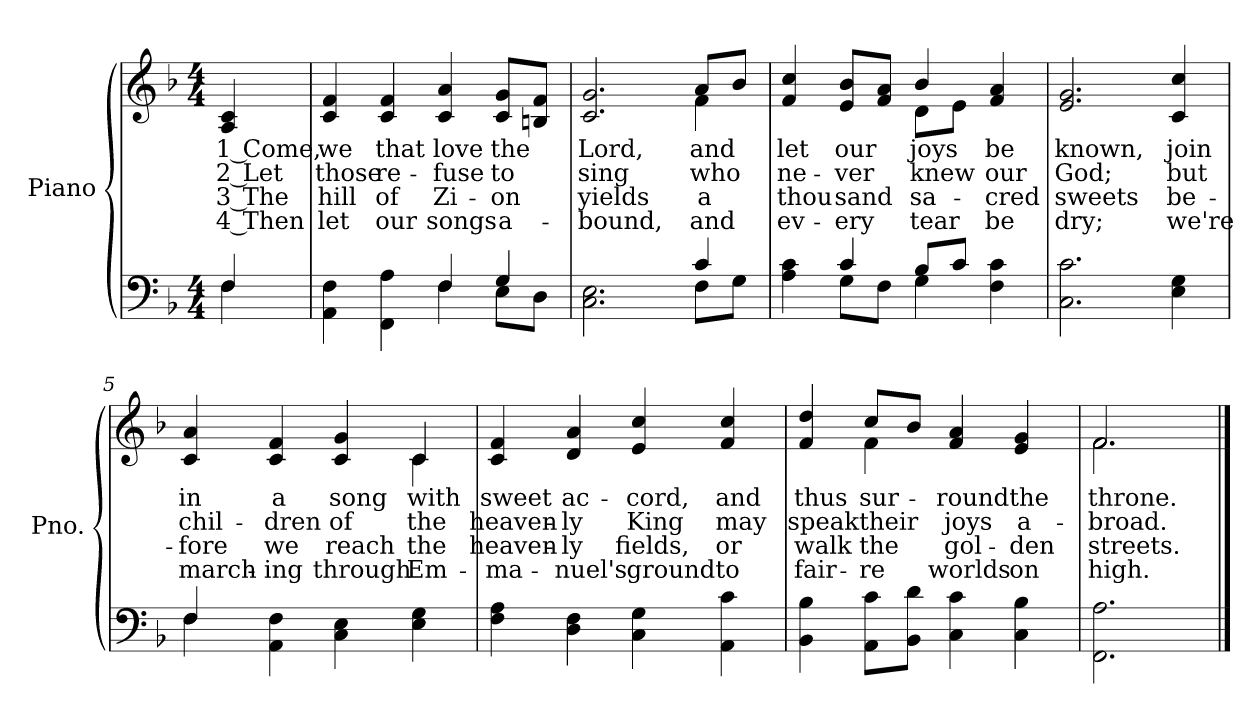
**kern	**kern	**text	**text	**text	**text
*part2	*part1	*part1	*part1	*part1	*part1
*staff2	*staff1	*staff1	*staff1	*staff1	*staff1
*I"Piano	*I"Piano	*	*	*	*
*I'Pno.	*I'Pno.	*	*	*	*
!!LO:PB:g=z
*clefF4	*clefG2	*	*	*	*
*k[b-]	*k[b-]	*	*	*	*
*F:	*F:	*	*	*	*
*M4/4	*M4/4	*	*	*	*
=	=	=	=	=	=
*^	*	*	*	*	*
!	!	!	!LO:LY:b:color=#000000	!LO:LY:b:color=#000000	!LO:LY:b:color=#000000	!LO:LY:b:color=#000000
4Fi/	4Fi\	4Ai/ 4ci	1 Come,	2 Let	3 The	4 Then
=1	=1	=1	=1	=1	=1	=1
!	!	!	!LO:LY:b:color=#000000	!LO:LY:b:color=#000000	!LO:LY:b:color=#000000	!LO:LY:b:color=#000000
4AAi\ 4Fi	2ryy	4ci/ 4fi	we	those	hill	let
!	!	!	!LO:LY:b:color=#000000	!LO:LY:b:color=#000000	!LO:LY:b:color=#000000	!LO:LY:b:color=#000000
4FFi\ 4Ai	.	4ci/ 4fi	that	re-	of	our
!	!	!	!LO:LY:b:color=#000000	!LO:LY:b:color=#000000	!LO:LY:b:color=#000000	!LO:LY:b:color=#000000
4Fi/	4Fi\	4ci/ 4ai	love	-fuse	Zi-	-songs
!	!	!	!LO:LY:b:color=#000000	!LO:LY:b:color=#000000	!LO:LY:b:color=#000000	!LO:LY:b:color=#000000
4Gi/	8Ei\L	8ci/ 8giL	the	to	on	a-
.	8Di\J	8Bni/ 8fiJ	.	.	.	.
=2	=2	=2	=2	=2	=2	=2
!	!	!	!LO:LY:b:color=#000000	!LO:LY:b:color=#000000	!LO:LY:b:color=#000000	!LO:LY:b:color=#000000
*	*	*^	*	*	*	*
2.Ci\ 2.Ei	2.ryy	2.ci/ 2.gi	2.ryy	Lord,	sing	-yields	bound,
!	!	!	!	!LO:LY:b:color=#000000	!LO:LY:b:color=#000000	!LO:LY:b:color=#000000	!LO:LY:b:color=#000000
4ci/	8Fi\L	8ai/L	4fi\	and	who	a	and
.	8Gi\J	8b-i/J	.	.	.	.	.
=3	=3	=3	=3	=3	=3	=3	=3
!	!	!	!	!LO:LY:b:color=#000000	!LO:LY:b:color=#000000	!LO:LY:b:color=#000000	!LO:LY:b:color=#000000
4Ai\ 4ci	4ryy	4fi/ 4cci	2ryy	let	ne-	thou	ev-
!	!	!	!	!LO:LY:b:color=#000000	!LO:LY:b:color=#000000	!LO:LY:b:color=#000000	!LO:LY:b:color=#000000
4ci/	8Gi\L	8ei/ 8b-iL	.	our	-ver	-sand	ery
.	8Fi\J	8fi/ 8aiJ	.	.	.	.	.
!	!	!	!	!LO:LY:b:color=#000000	!LO:LY:b:color=#000000	!LO:LY:b:color=#000000	!LO:LY:b:color=#000000
8B-i/L	4Gi\	4b-i/	8di\L	joys	knew	sa-	-tear
8ci/J	.	.	8ei\J	.	.	.	.
!	!	!	!	!LO:LY:b:color=#000000	!LO:LY:b:color=#000000	!LO:LY:b:color=#000000	!LO:LY:b:color=#000000
4Fi\ 4ci	4ryy	4fi/ 4ai	4ryy	be	our	cred	be
=4	=4	=4	=4	=4	=4	=4	=4
!	!	!	!	!LO:LY:b:color=#000000	!LO:LY:b:color=#000000	!LO:LY:b:color=#000000	!LO:LY:b:color=#000000
*v	*v	*	*	*	*	*	*
*	*v	*v	*	*	*	*
2.Ci\ 2.ci	2.ei/ 2.gi	known,	God;	sweets	dry;
!	!	!LO:LY:b:color=#000000	!LO:LY:b:color=#000000	!LO:LY:b:color=#000000	!LO:LY:b:color=#000000
4Ei\ 4Gi	4ci/ 4cci	join	but	be-	-we're
!!LO:LB:g=z
=5	=5	=5	=5	=5	=5
*^	*	*	*	*	*
!	!	!	!LO:LY:b:color=#000000	!LO:LY:b:color=#000000	!LO:LY:b:color=#000000	!LO:LY:b:color=#000000
*	*	*^	*	*	*	*
4Fi/	4Fi\	4ci/ 4ai	2.ryy	in	chil-	fore	march-
!	!	!	!	!LO:LY:b:color=#000000	!LO:LY:b:color=#000000	!LO:LY:b:color=#000000	!LO:LY:b:color=#000000
4AAi\ 4Fi	2.ryy	4ci/ 4fi	.	a	-dren	-we	ing
!	!	!	!	!LO:LY:b:color=#000000	!LO:LY:b:color=#000000	!LO:LY:b:color=#000000	!LO:LY:b:color=#000000
4Ci\ 4Ei	.	4ci/ 4gi	.	song	of	reach	through
!	!	!	!	!LO:LY:b:color=#000000	!LO:LY:b:color=#000000	!LO:LY:b:color=#000000	!LO:LY:b:color=#000000
4Ei\ 4Gi	.	4ci/	4ci\	with	the	the	Em-
*v	*v	*	*	*	*	*	*
=6	=6	=6	=6	=6	=6	=6
!	!	!	!LO:LY:b:color=#000000	!LO:LY:b:color=#000000	!LO:LY:b:color=#000000	!LO:LY:b:color=#000000
*	*v	*v	*	*	*	*
4Fi\ 4Ai	4ci/ 4fi	sweet	heaven-	-heaven-	-ma-
!	!	!LO:LY:b:color=#000000	!LO:LY:b:color=#000000	!LO:LY:b:color=#000000	!LO:LY:b:color=#000000
4Di\ 4Fi	4di/ 4ai	ac-	-ly	-ly	nuel's
!	!	!LO:LY:b:color=#000000	!LO:LY:b:color=#000000	!LO:LY:b:color=#000000	!LO:LY:b:color=#000000
4Ci\ 4Gi	4ei/ 4cci	-cord,	King	fields,	ground
!	!	!LO:LY:b:color=#000000	!LO:LY:b:color=#000000	!LO:LY:b:color=#000000	!LO:LY:b:color=#000000
4AAi\ 4ci	4fi/ 4cci	and	may	or	to
=7	=7	=7	=7	=7	=7
!	!	!LO:LY:b:color=#000000	!LO:LY:b:color=#000000	!LO:LY:b:color=#000000	!LO:LY:b:color=#000000
*	*^	*	*	*	*
4BB-i\ 4B-i	4fi/ 4ddi	4ryy	thus	speak	walk	fair-
!	!	!	!LO:LY:b:color=#000000	!LO:LY:b:color=#000000	!LO:LY:b:color=#000000	!LO:LY:b:color=#000000
8AAi\ 8ciL	8cci/L	4fi\	sur-	their	-the	re
8BB-i\ 8diJ	8b-i/J	.	.	.	.	.
!	!	!	!LO:LY:b:color=#000000	!LO:LY:b:color=#000000	!LO:LY:b:color=#000000	!LO:LY:b:color=#000000
4Ci\ 4ci	4fi/ 4ai	2ryy	-round	joys	gol-	-worlds
!	!	!	!LO:LY:b:color=#000000	!LO:LY:b:color=#000000	!LO:LY:b:color=#000000	!LO:LY:b:color=#000000
4Ci\ 4B-i	4ei/ 4gi	.	the	a-	den	on
=8	=8	=8	=8	=8	=8	=8
!	!	!	!LO:LY:b:color=#000000	!LO:LY:b:color=#000000	!LO:LY:b:color=#000000	!LO:LY:b:color=#000000
2.FFi\ 2.Ai	2.fi/	2.fi\	throne.	-broad.	streets.	high.
*	*v	*v	*	*	*	*
==	==	==	==	==	==
*-	*-	*-	*-	*-	*-
